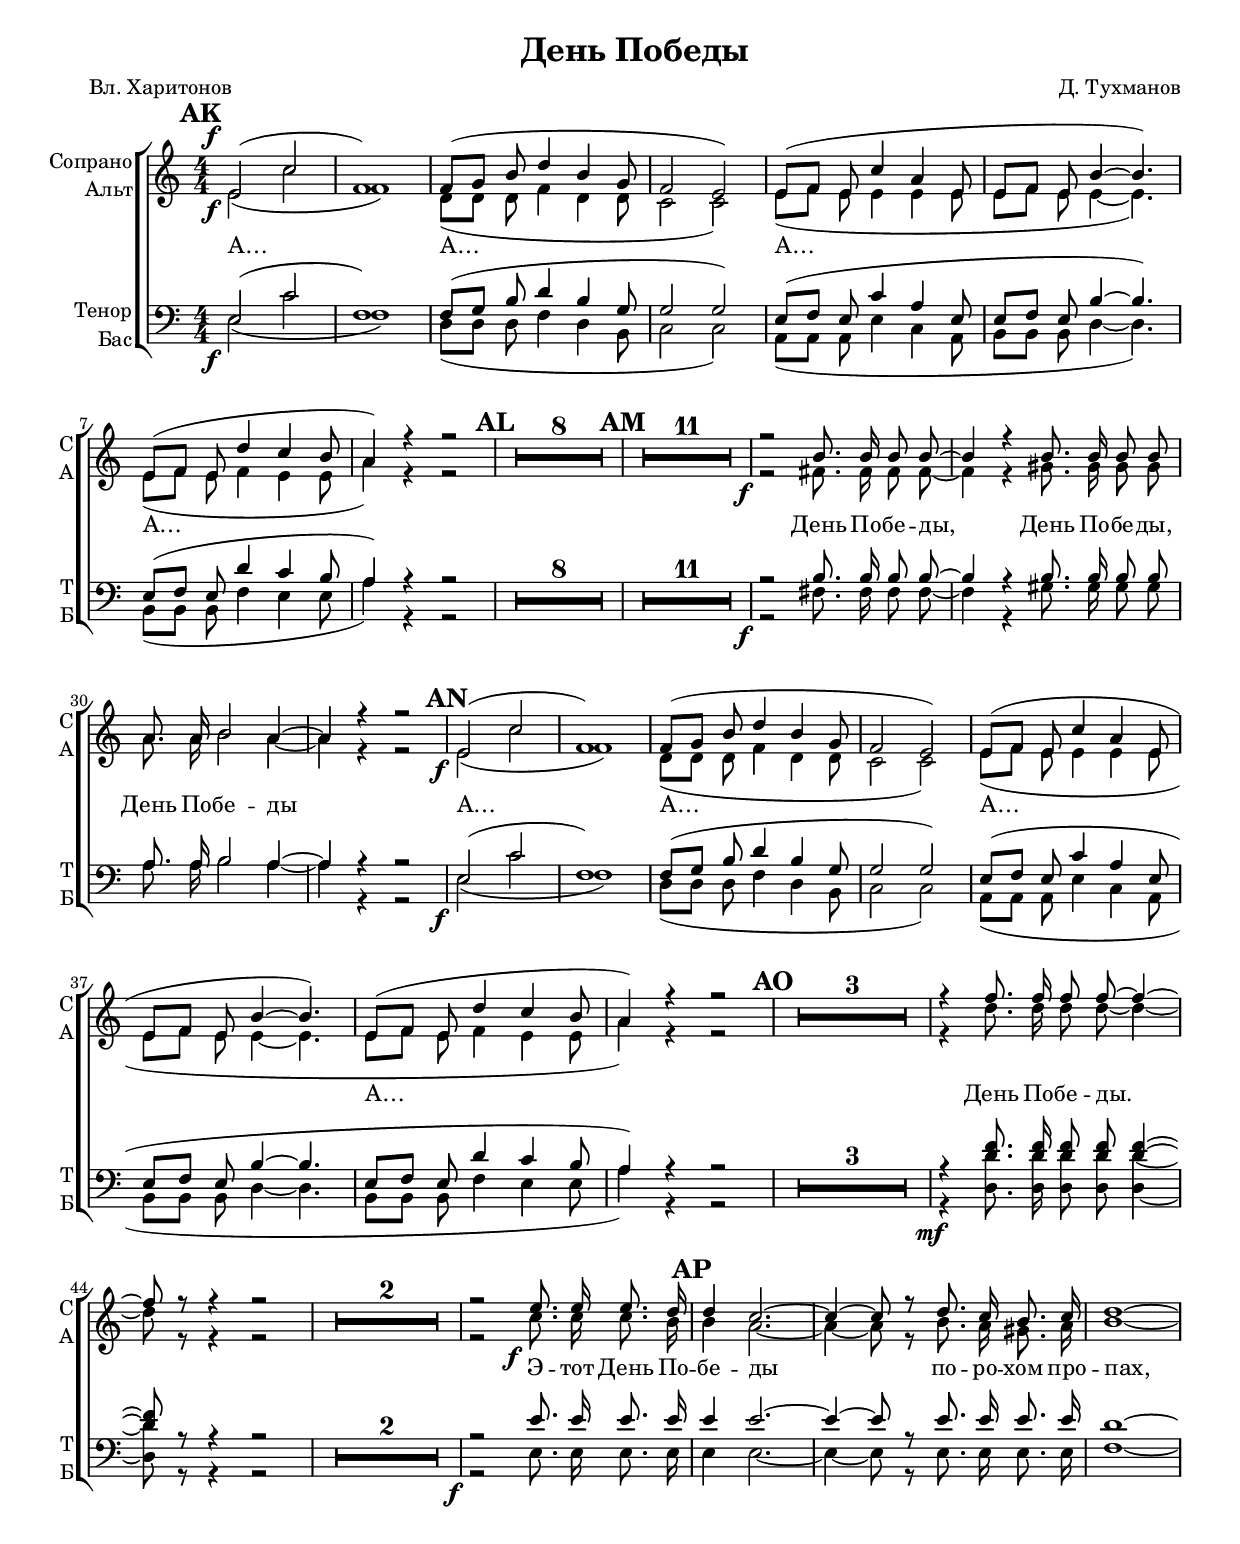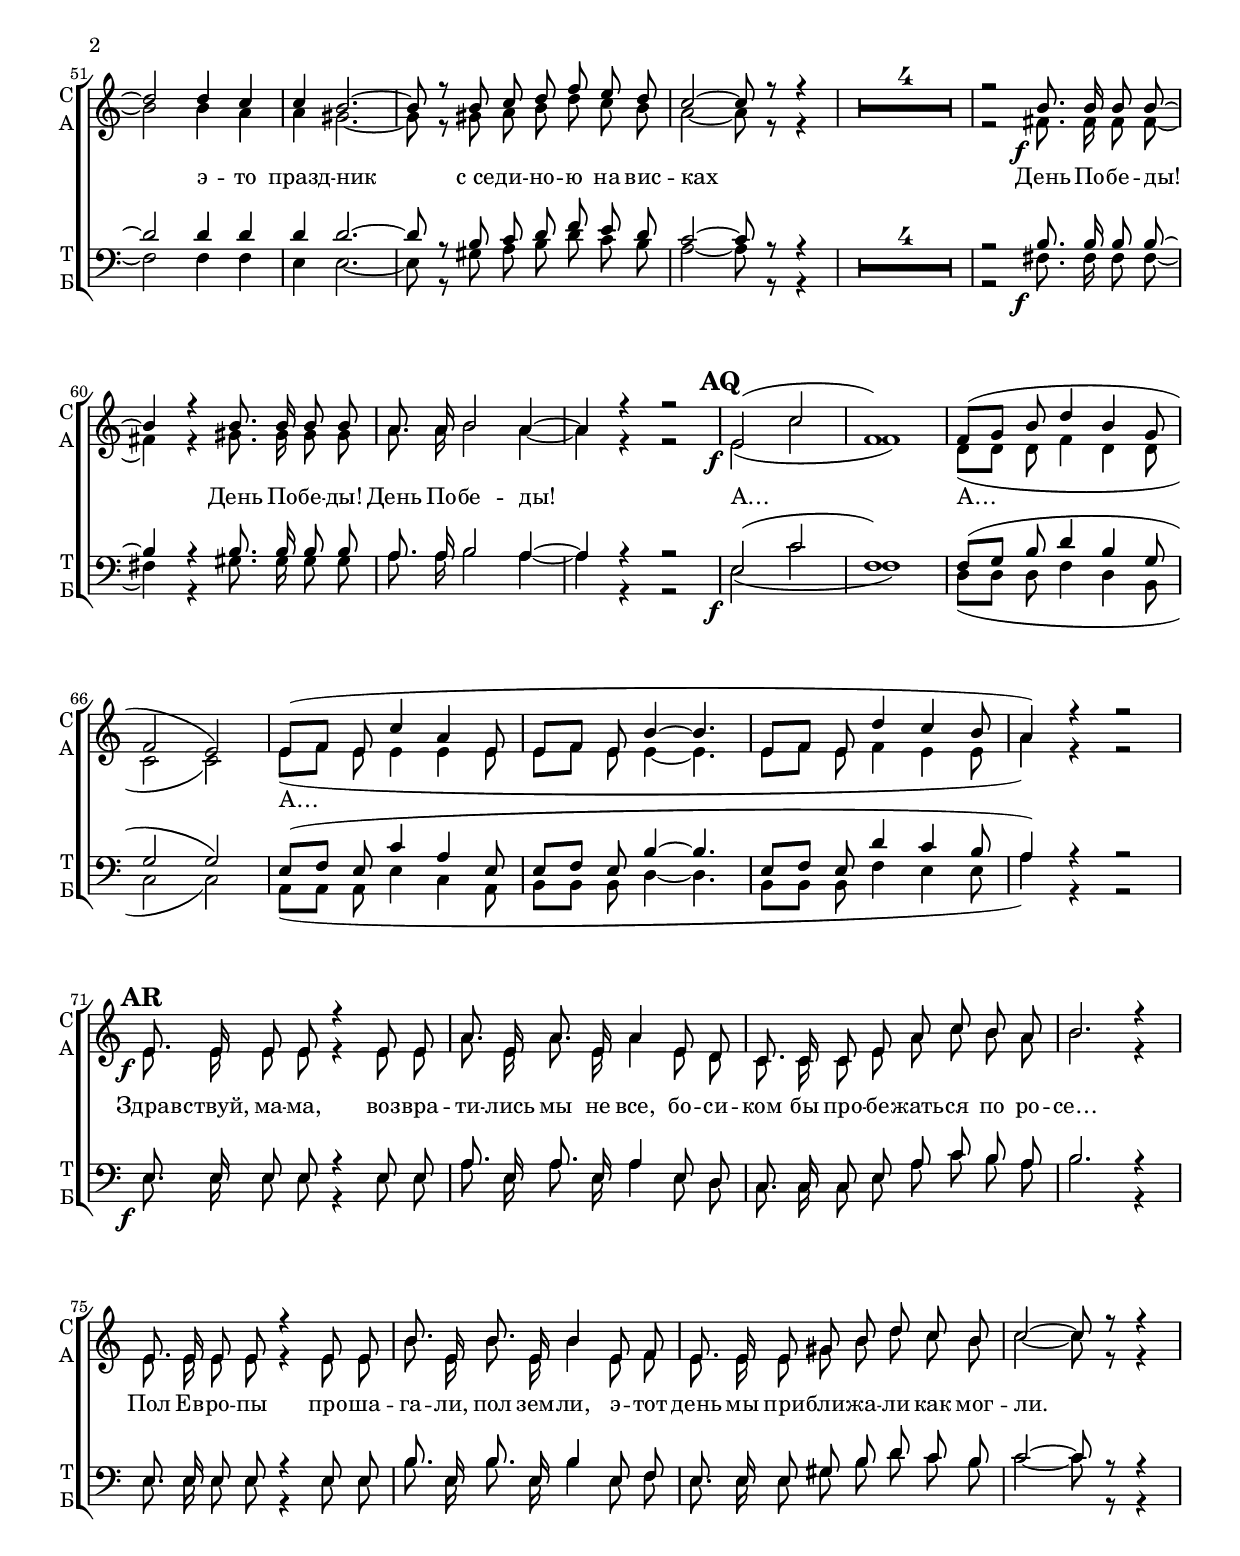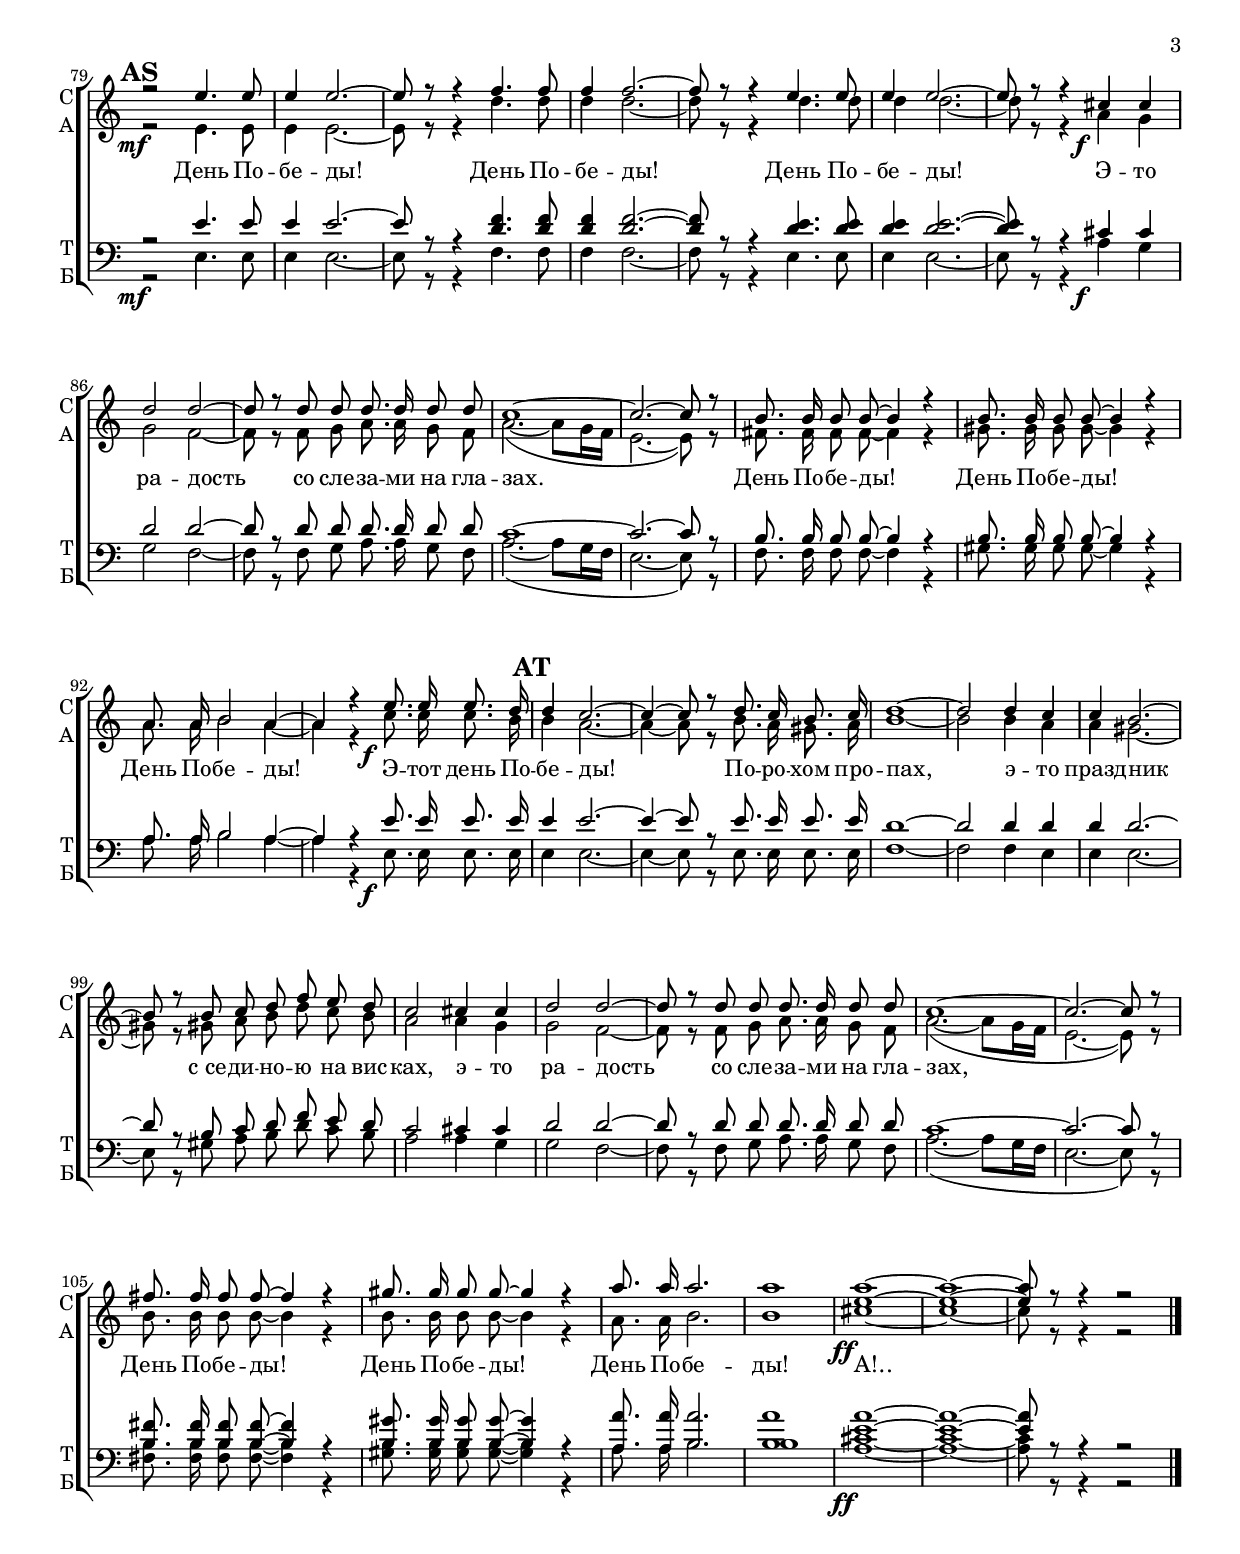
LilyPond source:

 \version "2.22.0"

% закомментируйте строку ниже, чтобы получался pdf с навигацией
%#(ly:set-option 'point-and-click #f)
#(ly:set-option 'midi-extension "mid")
#(ly:set-option 'embed-source-code #t) % внедряем исходник как аттач к pdf
#(set-default-paper-size "a4")
#(set-global-staff-size 18)

\header {
  title = "День Победы"
  composer = "Д. Тухманов"
  poet = "Вл. Харитонов"
  % Удалить строку версии LilyPond 
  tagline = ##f
}


abr = { \break }
%abr = \tag #'BR { \break }
abr = {}

pbr = { \pageBreak }
%pbr = {}

breathes = { \once \override BreathingSign.text = \markup { \musicglyph #"scripts.tickmark" } \breathe }

melon = { \set melismaBusyProperties = #'() }
meloff = { \unset melismaBusyProperties }
solo = ^\markup\italic"Соло"
tutti =  ^\markup\italic"tutti"

co = \cadenzaOn
cof = \cadenzaOff
cb = { \cadenzaOff \bar "||" }
cbr = { \bar "" }
cbar = { \cadenzaOff \bar "|" \cadenzaOn }
stemOff = { \hide Staff.Stem }
nat = { \once \hide Accidental }
%stemOn = { \unHideNotes Staff.Stem }

% alternative breathe
breathes = { \once \override BreathingSign.text = \markup { \musicglyph #"scripts.tickmark" } \breathe }

% alternative partial - for repeats
partiall = { \set Timing.measurePosition = #(ly:make-moment -1/4) }

% compress multi-measure rests
multirests = { \override MultiMeasureRest.expand-limit = #1 \set Score.skipBars = ##t }

% mark with numbers in squares
squaremarks = {  \set Score.markFormatter = #format-mark-box-numbers }

% move dynamics a bit left (to be not up/under the note, but before)
placeDynamicsLeft = { \override DynamicText.X-offset = #-2.5 }

%make visible number of every 2-nd bar
secondbar = {
  \override Score.BarNumber.break-visibility = #end-of-line-invisible
  \override Score.BarNumber.X-offset = #1
  \override Score.BarNumber.self-alignment-X = #LEFT
  \set Score.barNumberVisibility = #(every-nth-bar-number-visible 2)
}

global = {
  \numericTimeSignature
  \multirests
  \placeDynamicsLeft
  \set Score.markFormatter = #format-mark-circle-numbers
  
  \key c \major
  \time 4/4
}

sopvoice = \relative c' {
  \global
  \dynamicDown
  \autoBeamOff
  \mark 35
  e2\f( c' |
  f,1) |
  f8[( g] b d4 b g8 |
  f2 e) |
  e8[( f] e c'4 a e8 | \abr
  
  e[ f] e b'4~ b4.) |
  e,8[( f] e d'4 c b8 |
  a4) r r2 |
  \mark 36
  R1*8
  \mark 37
  R1*11 | \abr
  
  r2\f b8. b16 b8 b~ |
  b4 r b8. b16 b8 b |
  a8. a16 b2 a4~ |
  a r r2 | \abr
  
  \mark 38
  e2\f( c' |
  f,1) |
  f8[( g] b d4 b g8 |
  f2 e) |
  e8[( f] e c'4 a e8 | \abr
  
  e[ f] e b'4~ b4.) |
  e,8[( f] e d'4 c b8 |
  a4) r r2 |
  \mark 39
  R1*3 \abr
  
  r4 f'8. f16 f8 f~ f4~ |
  f8 r r4 r2 |
  R1*2 |
  r2 e8.\f e16 e8. d16 | \abr
  
  % page 3
  \mark 40
  d4 c2.~ |
  c4~ c8 r d8. c16 b8. c16 |
  d1~ |
  d2 d4 c | \abr
  
  c4 b2.~ |
  b8 r b c d f e d |
  c2~ c8 r r4 |
  R1*4 | \abr
  
  r2 b8.\f b16 b8 b~ |
  b4 r b8. b16 b8 b |
  a8. a16 b2 a4~ |
  a r r2 | \abr
  
  %page 4
  \mark 41
  e2\f( c' |
  f,1) |
  f8[( g] b d4 b g8 |
  f2 e) |
  e8[( f] e c'4 a e8 | \abr
  
  e[ f] e b'4~ b4. |
  e,8[ f] e d'4 c b8 |
  a4) r r2 |
  \mark 42
  e8.\f e16 e8 e r4 e8 e | \abr
  
  a8. e16 a8. e16 a4 e8 d |
  c8. c16 c8 e a c b a |
  b2. r4 | \abr
  
  % page 5
  e,8. e16 e8 e r4 e8 e |
  b'8. e,16 b'8. e,16 b'4 e,8 f |
  e8. e16 e8 gis b d c b | \abr
  
  c2~ c8 r r4 |
  \mark 43
  r2\mf e4. e8 |
  e4 e2.~ |
  e8 r r4 f4. f8 |
  f4 f2.~ | \abr
  
  f8 r r4 e4. e8 |
  e4 e2.~ |
  e8 r r4 cis4\f cis |
  d2 d~ | \abr
  
  % page 6
  d8 r d d d8. d16 d8 d |
  c1~ |
  c2.~ c8 r | \abr
  
  b8. b16 b8 b~ b4 r |
  b8. b16 b8 b~ b4 r |
  a8. a16 b2 a4~ | \abr
  
  a4 r e'8.\f e16 e8. d16 |
  \mark 44
  d4 c2.~ |
  c4~ c8 r d8. c16 b8. c16 |
  d1~ | \abr
  
  % page 7
  d2 d4 c |
  c b2.~ |
  b8 r b c d f e d |
  c2 cis4 cis | \abr
  
  d2 d~ |
  d8 r d d d8. d16 d8 d |
  c1~ |
  c2.~ c8 r | \abr
  
  fis8. fis16 fis8 fis~ fis4 r |
  gis8. gis16 gis8 gis8~ gis4 r |
  a8. a16 a2. |
  a1 |
  < a e> \ff~ |
  q~ |
  q8 r r4 r2
  
  \bar "|."
}


altvoice = \relative c' {
  \global
  \dynamicUp
  \autoBeamOff
  e2\f( c' |
  f,1) |
  d8[( d] d f4 d d8 |
  c2 c) |
  e8[( f] e e4 e e8 |
  
  e8[ f] e e4~ e4.) |
  e8[( f] e f4 e e8 |
  a4) r r2 |
  R1*8 |
  R1*11 |
  
  r2 fis8. fis16 fis8 fis~ |
  fis4 r4 gis8. gis16 gis8 gis |
  a8. a16 b2 a4~ |
  a r r2 |
  
  % page 2
  e2( c' |
  f,1) |
  d8[( d] d f4 d d8 |
  c2 c) |
  e8[( f] e e4 e e8 |
  
  e8[ f] e e4~ e4. |
  e8[ f] e f4 e e8 |
  a4) r r2 |
  R1*3 |
  
  r4 d8. d16 d8 d~ d4~ |
  d8 r r4 r2 |
  R1*2 |
  r2 c8. c16 c8. b16 |
  
  % page 3
  b4 a2.~ |
  a4~ a8 r b8. a16 gis8. a16 |
  b1~ |
  b2 b4 a |
  
  a gis2.~ |
  gis8 r gis a b d c b |
  a2~ a8 r r4 |
  R1*4 |
  
  r2 fis8. fis16 fis8 fis~ |
  fis4 r gis8. gis16 gis8 gis |
  a8. a16 b2 a4~ |
  a r r2 |
  
  % page 4
  e2( c' |
  f,1) |
  d8[( d] d f4 d d8 |
  c2 c) |
  e8[( f] e e4 e e8 |
  
  e8[ f] e e4~ e4. |
  e8[ f] e f4 e e8 |
  a4) r r2 |
  e8. e16 e8 e r4 e8 e |
  
  a8. e16 a8. e16 a4 e8 d |
  c8. c16 c8 e a c b a |
  b2. r4 |
  
  % page 5
  e,8. e16 e8 e r4 e8 e |
  b'8. e,16 b'8. e,16 b'4 e,8 f |
  e8. e16 e8 gis b d c b |
  
  c2~ c8 r r4 |
  r2 e,4. e8 |
  e4 e2.~ |
  e8 r r4 d'4. d8 |
  d4 d2.~ |
  
  d8 r r4 d4. d8 |
  d4 d2.~ |
  d8 r r4 a4 g |
  g2 f~ |
  
  % page 6
  f8 r f g a8. a16 g8 f |
  a2.~( a8[ g16 f] |
  e2.~ e8) r |
  
  fis8. fis16 fis8 fis~ fis4 r |
  gis8. gis16 gis8 gis~ gis4 r |
  a8. a16 b2 a4~ |
  
  a4 r c8. c16 c8. b16 |
  b4 a2.~ |
  a4~ a8 r b8. a16 gis8. a16 |
  b1~ |
  
  % page 7
  b2 b4 a |
  a gis2.~ |
  gis8 r gis a b d c b |
  a2 a4 g
  
  g2 f~ |
  f8 r f g a8. a16 g8 f |
  a2.~( a8[ g16 f] |
  e2.~ e8) r |
  
  b'8. b16 b8 b~ b4 r |
  b8. b16 b8 b~ b4 r |
  a8. a16 b2. |
  b1 |
  cis~ |
  cis~ |
  cis8 r r4 r2
}


tenorvoice = \relative c
{
  \global
  \dynamicDown
  \autoBeamOff
   e2\f( c' |
   f,1) |
   f8[( g] b d4 b g8 |
   g2 g) |
   e8[( f ] e c'4 a e8 |
   
   e[ f] e b'4~ b4.) |
   e,8[( f] e d'4 c b8 |
   a4) r r2 |
   R1*8 |
   R1*11 |
   
   r2\f b8. b16 b8 b~ |
   b4 r b8. b16 b8 b |
   a8. a16 b2 a4~ |
   a r4 r2 |

   % page 2
   e2(\f c' |
   f,1) |
   f8[( g] b d4 b g8 |
   g2 g) |
   e8[( f] e c'4 a e8 |
   
   e8[ f] e b'4~ b4. |
   e,8[ f] e d'4 c b8 |
   a4) r r2 |
   R1*3 |
   
   r4\mf <d f>8. q16 q8 q q4~ |
   q8 r r4 r2 |
   R1*2 |
   r2\f e8. e16 e8. e16 |
   
   % page 3
   e4 e2.~ |
   e4~ e8 r e8. e16 e8. e16 |
   d1~ |
   d2 d4 d |
   
   d d2.~ |
   d8 r b c d f e d |
   c2~ c8 r r4 |
   R1*4 |
   
   r2 b8.\f b16 b8 b~ |
   b4 r b8. b16 b8 b |
   a8. a16 b2 a4~ |
   a r r2 |
   
   % page 4
   e2\f( c' |
   f,1) |
   f8[( g] b d4 b g8 |
   g2 g) |
   e8[( f] e c'4 a e8 |
   
   e[ f] e b'4~ b4. |
   e,8[ f] e d'4 c b8 |
   a4) r r2 |
   e8.\f e16 e8 e r4 e8 e |
   
   a8. e16 a8. e16 a4 e8 d |
   c8. c16 c8 e a c b a |
   b2. r4 |
   
   % page 5
   e,8. e16 e8 e r4 e8 e |
  b'8. e,16 b'8. e,16 b'4 e,8 f |
  e8. e16 e8 gis b d c b |
  
  c2~ c8 r r4 |
  r2\mf e4. e8 |
  e4 e2.~ |
  e8 r r4 <d f>4. q8 |
  q4 q2.~ |
  
  q8 r r4 <d e>4. q8 |
  q4 q2.~ |
  q8 r r4 cis4\f cis |
  d2 d~ |
  
  % page 6
  d8 r d d d8. d16 d8 d |
  c1~ |
  c2.~ c8 r |
  
  b8. b16 b8 b~ b4 r |
  b8. b16 b8 b~ b4 r |
  a8. a16 b2 a4~ |
  
  a4 r e'8.\f e16 e8. e16 |
  e4 e2.~ |
  e4~ e8 r e8. e16 e8. e16 |
  d1~ |
  
  % page 7
  d2 d4 d |
  d d2.~ |
  d8 r b c d f e d |
  c2 cis4 cis |
  
  d2 d~ |
  d8 r d d d8. d16 d8 d |
  c1~ |
  c2.~ c8 r |
  
  <b fis'>8. q16 q8 q~ q4 r |
  <b gis'>8. q16 q8 q~ q4 r |
  <a a'>8. q16 <b a'>2. |
  q1 |
  <e a>1~\ff |
  q~ |
  q8 r r4 r2
  
}


bassvoice = \relative c {
  \global
  \dynamicUp
  \autoBeamOff
  e2( c' |
  f,1) |
  d8[( d] d f4 d b8 |
  c2 c) |
  a8[( a] a e'4 c a8 |
  
  b[ b] b d4~ d4. ) |
  b8[( b] b f'4 e e8 |
  a4) r r2 |
  R1*8 |
  R1*11 |
  
  r2 fis8. fis16 fis8 fis~ |
  fis4 r gis8. gis16 gis8 gis |
  a8. a16 b2 a4~ |
  a r r2 |
  
  %page 2
  e2( c' |
  f,1) |
  d8[( d] d f4 d b8 |
  c2 c) |
  a8[( a] a e'4 c a8 |
  
  b8[ b] b d4~ d4. |
  b8[ b] b f'4 e e8 |
  a4) r r2 |
  R1*3 |
  
  r4 <d d,>8. q16 q8 q q4~ |
  q8 r r4 r2 |
  R1*2 |
  r2 e,8. e16 e8. 16 | 
  
  % page 3
  e4 e2.~ |
  e4~ e8 r e8. e16 e8. e16 |
  f1~ |
  f2 f4 f |
  
  e4 e2.~ |
  e8 r gis a b d c b |
  a2~ a8 r r4 |
  R1*4 |
  
  r2 fis8. fis16 fis8 fis~ |
  fis4 r gis8. gis16 gis8 gis |
  a8. a16 b2 a4~ |
  a r r2 |
  
  % page 4
  e2( c' |
  f,1) |
  d8[( d] d f4 d b8 |
  c2 c) |
  a8[( a] a e'4 c a8 |
  
  b8[ b] b d4~ d4. |
  b8[ b] b f'4 e e8 |
  a4) r r2 |
  e8. e16 e8 e r4 e8 e |
  
  a8. e16 a8. e16 a4 e8 d |
  c8. c16 c8 e a c b a |
  b2. r4 |
  
  % page 5
  e,8. e16 e8 e r4 e8 e |
  b'8. e,16 b'8. e,16 b'4 e,8 f |
  e8. e16 e8 gis b d c b |
  
  c2~ c8 r r4 |
  r2 e,4. e8 |
  e4 e2.~ |
  e8 r r4 f4. f8 |
  f4 f2.~ |
  
  f8 r r4 e4. e8 |
  e4 e2. ~ |
  e8 r r4 a g |
  g2 f~ |
  
  % page 6
  f8 r f g a8. a16 g8 f |
  a2.~( a8[ g16 f] |
  e2.~ e8) r |
  
  f8. f16 f8 f~ f4 r |
  gis8. gis16 gis8 gis~ gis4 r |
  a8. a16 b2 a4~ |
  
  a4 r e8. e16 e8. e16 |
  e4 e2.~ |
  e4~ e8 r e8. e16 e8. e16 |
  f1~ |
  
  % page 7
  f2 f4 e |
  e e2.~ |
  e8 r gis a b d c b |
  a2 a4 g |
  
  g2 f~ |
  f8 r f g a8. a16 g8 f |
  a2.~( a8[ g16 f] |
  e2.~ e8) r |
  
  <fis b>8. q16 q8 q~ q4 r |
  <gis b>8. q16 q8 q~ q4 r |
  a8. a16 b2. |
  b1 |
  <a cis>1~ |
  q~ |
  q8 r r4 r2
}

lyricscore = \lyricmode {
  А… А… А… 
  А…
  День По -- бе -- ды, День По -- бе -- ды, День По -- бе -- ды
   А… А… А… 
   А…
   День По -- бе -- ды. Э -- тот День По -- 
   бе -- ды по -- ро -- хом про -- пах, э -- то
   празд -- ник с_се -- ди -- но -- ю на вис -- ках
   
   День По -- бе -- ды! День По -- бе -- ды! День По -- бе -- ды!
    А… А… А… 
   Здрав -- ствуй, ма -- ма, воз -- вра -- 
   ти -- лись мы не все, бо -- си -- ком бы про -- бе -- жать -- ся по ро -- се…
   
   Пол Ев -- ро -- пы про -- ша -- га -- ли, пол зем -- ли, э -- тот день мы при -- бли -- жа -- ли как мог --
   ли.
   День По -- бе -- ды!
   День По -- бе -- ды!
   День По -- бе -- ды!
   Э -- то ра -- дость
   со сле -- за -- ми на гла -- зах.
   
   День По -- бе -- ды!
   День По -- бе -- ды!
   День По -- бе -- ды!
   
   Э -- тот день По -- бе -- ды!
   По -- ро -- хом про -- пах,
   э -- то празд -- ник с_се -- ди -- но -- ю на вис -- ках,
   э -- то ра -- дость со сле -- за -- ми на гла -- зах,
   
   День По -- бе -- ды!
   День По -- бе -- ды!
   День По -- бе -- ды!
   А!‥
}

partfour = {
  \new Staff = "sopstaff" \with {
        instrumentName = "Сопрано"
        shortInstrumentName = "С"
        midiInstrument = "voice oohs"
        %        \RemoveEmptyStaves
      } <<
        \new Voice = "soprano" { \oneVoice \sopvoice }
      >> 
      
      \new Lyrics \lyricsto "soprano" { \lyricscore }
      
      \new Staff = "altstaff" \with {
        instrumentName = "Альт"
        shortInstrumentName = "А"
        midiInstrument = "voice oohs"
        %        \RemoveEmptyStaves
      } <<
        \new Voice  = "alto" { \oneVoice \altvoice }
      >> 
      
      %\new Lyrics \lyricsto "alto" { \lyricscore }
      
      \new Staff = "tenorstaff" \with {
        instrumentName = "Тенор"
        shortInstrumentName = "Т"
        midiInstrument = "voice oohs"
        %        \RemoveEmptyStaves
      } <<
        \new Voice  = "tenor" { \oneVoice \clef "treble_8" \tenorvoice }
      >> 
      
      \new Lyrics \lyricsto "tenor" { \lyricscore }
      
       \new Staff = "bassstaff" \with {
        instrumentName = "Бас"
        shortInstrumentName = "Б"
        midiInstrument = "voice oohs"
        %        \RemoveEmptyStaves
      } <<
        \new Voice  = "bass" { \oneVoice \clef bass \bassvoice }
      >> 
}


\bookpart {
  \paper {
    top-margin = 15
    left-margin = 15
    right-margin = 10
    bottom-margin = 30
    indent = 10
    ragged-bottom = ##f
    %  system-separator-markup = \slashSeparator
    
  }
  \score {
    %  \transpose c bes {
    %  \removeWithTag #'BR
    \new ChoirStaff <<
      \new Staff = "upstaff" \with {
        instrumentName = \markup { \right-column { "Сопрано" "Альт"  } }
        shortInstrumentName = \markup { \right-column { "С" "А"  } }
        midiInstrument = "voice oohs"
        %        \RemoveEmptyStaves
      } <<
        \new Voice = "soprano" { \voiceOne \sopvoice }
        \new Voice  = "alto" { \voiceTwo \altvoice }
      >> 
      
      \new Lyrics \lyricsto "soprano" { \lyricscore }
      % alternative lyrics above up staff
      %\new Lyrics \with {alignAboveContext = "upstaff"} \lyricsto "soprano" \lyricst
      
      \new Staff = "downstaff" \with {
        instrumentName = \markup { \right-column { "Тенор" "Бас" } }
        shortInstrumentName = \markup { \right-column { "Т" "Б" } }
        midiInstrument = "voice oohs"
      } <<
        \new Voice = "tenor" { \voiceOne \clef bass \tenorvoice }
        \new Voice = "bass" { \voiceTwo \bassvoice }
      >>
      
      
      
      
      %\new Lyrics \lyricsto "bass" { \lyricscore }
      
      % alternative lyrics above up staff
      %\new Lyrics \with {alignAboveContext = "upstaff"} \lyricsto "soprano" \lyricst
      
    >>
    %  }  % transposeµ
    \layout {
      %    #(layout-set-staff-size 20)
      \context {
        \Score
      }
      \context {
        \Staff
        %        \RemoveEmptyStaves
        %        \RemoveAllEmptyStaves
      }
      %Metronome_mark_engraver
    }
    \midi {
      \tempo 4=120
    }
  }
}
